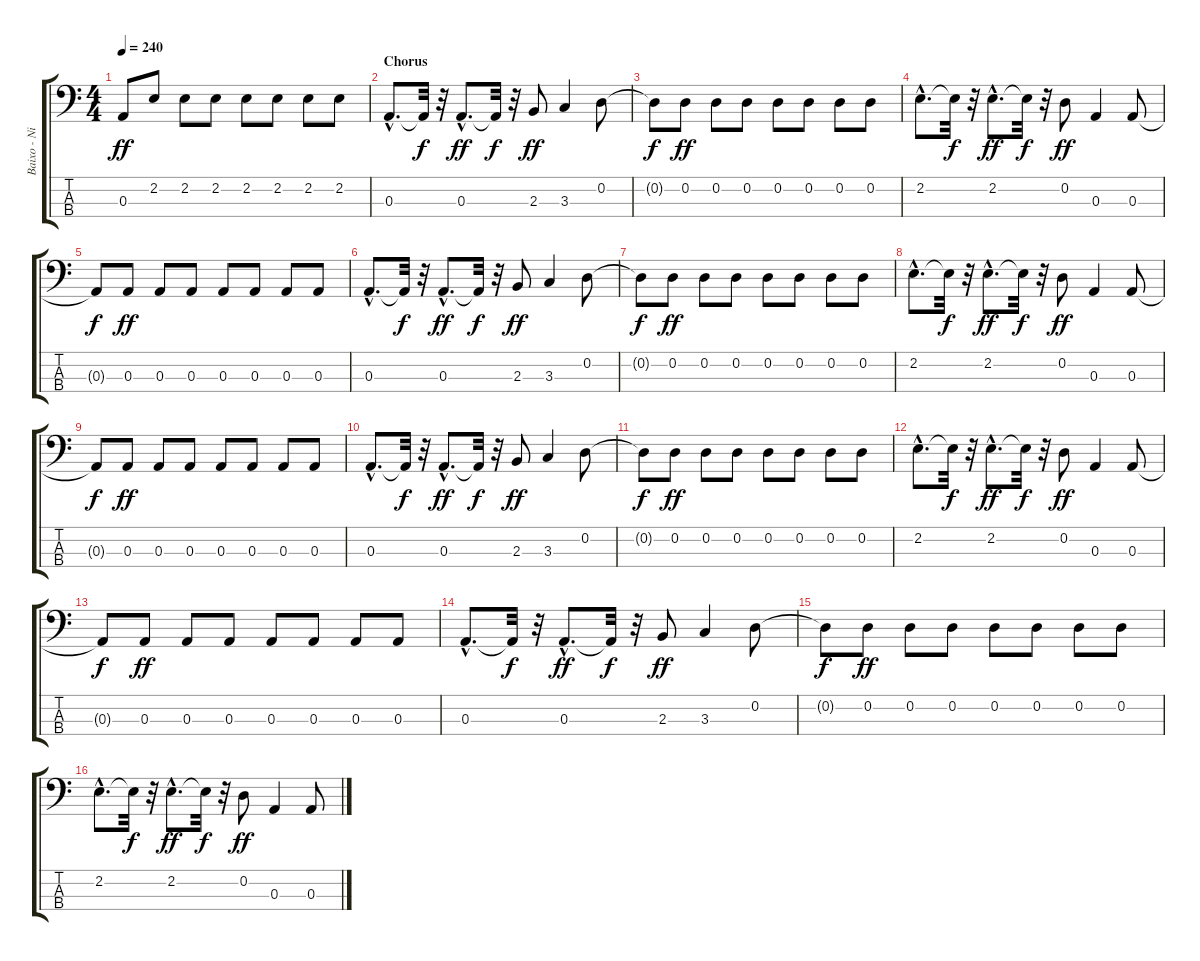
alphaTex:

\track ("Baixo - Nikola" "Baixo - Ni") {instrument electricbasspick}
\staff {score tabs}
\tuning (G2 D2 A1 E1) {hide}
\ts (4 4)
\tempo 240
\clef f4
\ks c
0.3.8{dy ff} 2.2.8 2.2.8 2.2.8 2.2.8 2.2.8 2.2.8 2.2.8 |
\section ("" "Chorus")
0.3{hac}.8{d} 0.3{t}.32{dy f} r.32 0.3{hac}.8{d dy ff} 0.3{t}.32{dy f} r.32 2.3.8{dy ff} 3.3.4 0.2.8 |
0.2{t}.8{dy f} 0.2.8{dy ff} 0.2.8 0.2.8 0.2.8 0.2.8 0.2.8 0.2.8 |
2.2{hac}.8{d} 2.2{t}.32{dy f} r.32 2.2{hac}.8{d dy ff} 2.2{t}.32{dy f} r.32 0.2.8{dy ff} 0.3.4 0.3.8 |
0.3{t}.8{dy f} 0.3.8{dy ff} 0.3.8 0.3.8 0.3.8 0.3.8 0.3.8 0.3.8 |
0.3{hac}.8{d} 0.3{t}.32{dy f} r.32 0.3{hac}.8{d dy ff} 0.3{t}.32{dy f} r.32 2.3.8{dy ff} 3.3.4 0.2.8 |
0.2{t}.8{dy f} 0.2.8{dy ff} 0.2.8 0.2.8 0.2.8 0.2.8 0.2.8 0.2.8 |
2.2{hac}.8{d} 2.2{t}.32{dy f} r.32 2.2{hac}.8{d dy ff} 2.2{t}.32{dy f} r.32 0.2.8{dy ff} 0.3.4 0.3.8 |
0.3{t}.8{dy f} 0.3.8{dy ff} 0.3.8 0.3.8 0.3.8 0.3.8 0.3.8 0.3.8 |
0.3{hac}.8{d} 0.3{t}.32{dy f} r.32 0.3{hac}.8{d dy ff} 0.3{t}.32{dy f} r.32 2.3.8{dy ff} 3.3.4 0.2.8 |
0.2{t}.8{dy f} 0.2.8{dy ff} 0.2.8 0.2.8 0.2.8 0.2.8 0.2.8 0.2.8 |
2.2{hac}.8{d} 2.2{t}.32{dy f} r.32 2.2{hac}.8{d dy ff} 2.2{t}.32{dy f} r.32 0.2.8{dy ff} 0.3.4 0.3.8 |
0.3{t}.8{dy f} 0.3.8{dy ff} 0.3.8 0.3.8 0.3.8 0.3.8 0.3.8 0.3.8 |
0.3{hac}.8{d} 0.3{t}.32{dy f} r.32 0.3{hac}.8{d dy ff} 0.3{t}.32{dy f} r.32 2.3.8{dy ff} 3.3.4 0.2.8 |
0.2{t}.8{dy f} 0.2.8{dy ff} 0.2.8 0.2.8 0.2.8 0.2.8 0.2.8 0.2.8 |
2.2{hac}.8{d} 2.2{t}.32{dy f} r.32 2.2{hac}.8{d dy ff} 2.2{t}.32{dy f} r.32 0.2.8{dy ff} 0.3.4 0.3.8
